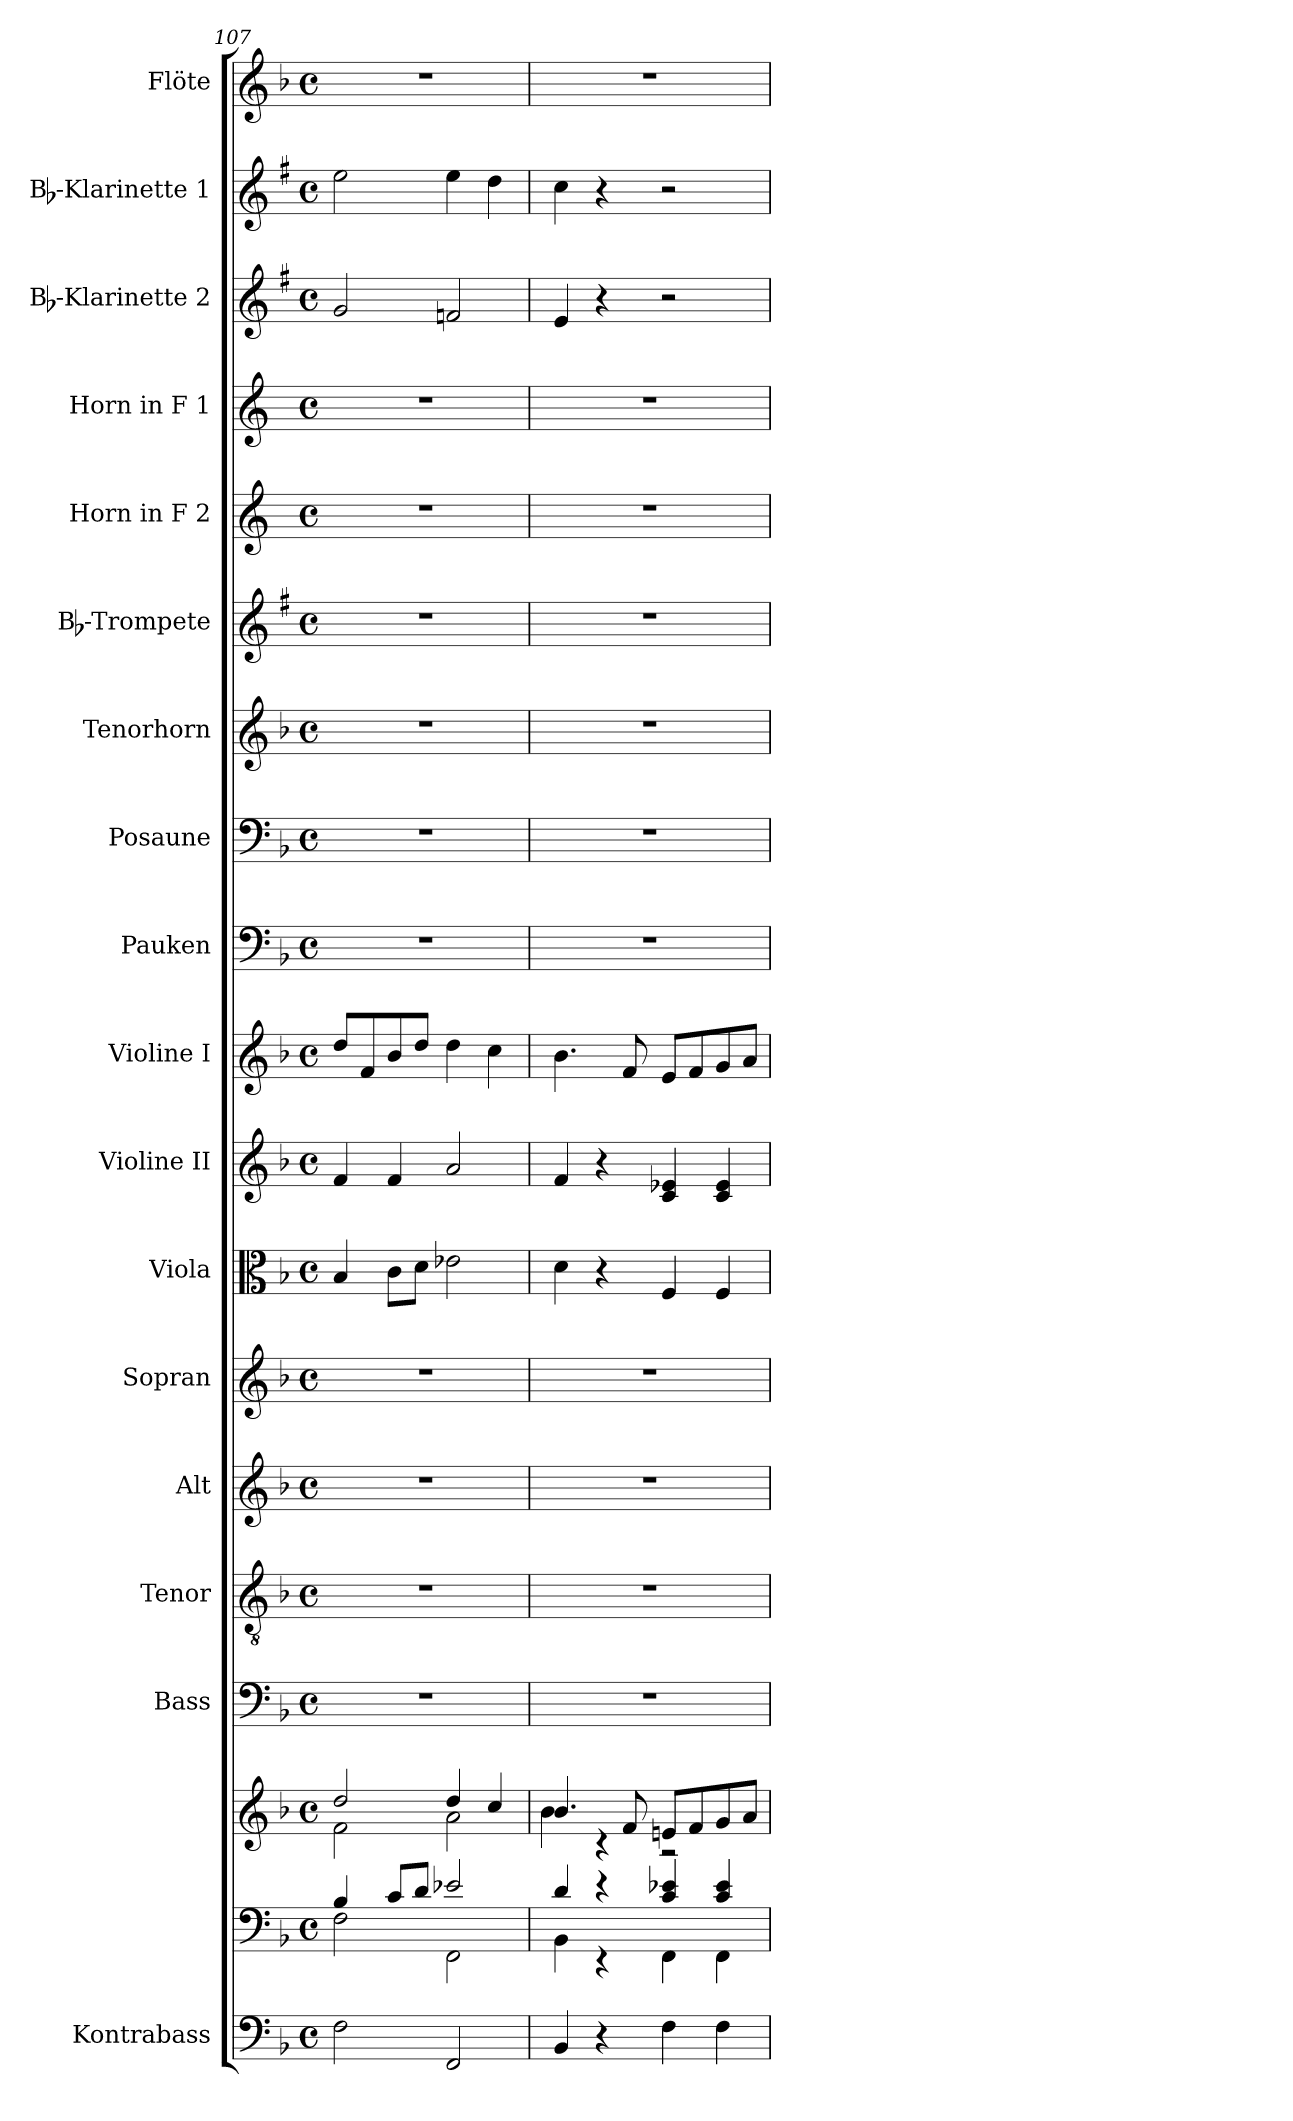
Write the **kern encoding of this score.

**kern	**kern	**kern	**kern	**kern	**kern	**kern	**kern	**kern	**kern	**kern	**kern	**kern	**kern	**kern	**kern	**kern	**kern	**kern
*part18	*part17	*part17	*part16	*part15	*part14	*part13	*part12	*part11	*part10	*part9	*part8	*part7	*part6	*part5	*part4	*part3	*part2	*part1
*staff19	*staff18	*staff17	*staff16	*staff15	*staff14	*staff13	*staff12	*staff11	*staff10	*staff9	*staff8	*staff7	*staff6	*staff5	*staff4	*staff3	*staff2	*staff1
*I"Kontrabass	*	*	*I"Bass	*I"Tenor	*I"Alt	*I"Sopran	*I"Viola	*I"Violine II	*I"Violine I	*I"Pauken	*I"Posaune	*I"Tenorhorn	*I"Bb-Trompete	*I"Horn in F 2	*I"Horn in F 1	*I"Bb-Klarinette 2	*I"Bb-Klarinette 1	*I"Flöte
*I'Kb.	*	*	*I'B.	*I'T.	*I'A.	*I'S.	*I'Vla.	*I'Vl. II	*I'Vl. I	*I'Pk.	*I'Pos.	*I'T. Hrn.	*I'Bb Trp.	*	*	*I'Bb Kl. 2	*I'Bb Kl. 1	*I'Fl.
*clefF4	*clefF4	*clefG2	*clefF4	*clefGv2	*clefG2	*clefG2	*clefC3	*clefG2	*clefG2	*clefF4	*clefF4	*clefG2	*clefG2	*clefG2	*clefG2	*clefG2	*clefG2	*clefG2
*ITrd7c12	*	*	*	*	*	*	*	*	*	*	*	*ITrd8c14	*ITrd1c2	*ITrd4c7	*ITrd4c7	*ITrd1c2	*ITrd1c2	*
*k[b-]	*k[b-]	*k[b-]	*k[b-]	*k[b-]	*k[b-]	*k[b-]	*k[b-]	*k[b-]	*k[b-]	*k[b-]	*k[b-]	*k[b-]	*k[b-]	*k[b-]	*k[b-]	*k[b-]	*k[b-]	*k[b-]
*F:	*F:	*F:	*F:	*F:	*F:	*F:	*F:	*F:	*F:	*F:	*F:	*F:	*F:	*F:	*F:	*F:	*F:	*F:
*M4/4	*M4/4	*M4/4	*M4/4	*M4/4	*M4/4	*M4/4	*M4/4	*M4/4	*M4/4	*M4/4	*M4/4	*M4/4	*M4/4	*M4/4	*M4/4	*M4/4	*M4/4	*M4/4
*met(c)	*met(c)	*met(c)	*met(c)	*met(c)	*met(c)	*met(c)	*met(c)	*met(c)	*met(c)	*met(c)	*met(c)	*met(c)	*met(c)	*met(c)	*met(c)	*met(c)	*met(c)	*met(c)
=107	=107	=107	=107	=107	=107	=107	=107	=107	=107	=107	=107	=107	=107	=107	=107	=107	=107	=107
*	*^	*^	*	*	*	*	*	*	*	*	*	*	*	*	*	*	*	*
2FF\	4B-/	2F\	2dd/	2f\	1r	1r	1r	1r	4B-/	4f/	8dd/L	1r	1r	1r	1r	1r	1r	2f/	2dd\	1r
.	.	.	.	.	.	.	.	.	.	.	8f/	.	.	.	.	.	.	.	.	.
.	8c/L	.	.	.	.	.	.	.	8c\L	4f/	8b-/	.	.	.	.	.	.	.	.	.
.	8d/J	.	.	.	.	.	.	.	8d\J	.	8dd/J	.	.	.	.	.	.	.	.	.
2FFF/	2e-X/	2FF\	4dd/	2a\	.	.	.	.	2e-X\	2a/	4dd\	.	.	.	.	.	.	2e-X/	4dd\	.
.	.	.	4cc/	.	.	.	.	.	.	.	4cc\	.	.	.	.	.	.	.	4cc\	.
=108	=108	=108	=108	=108	=108	=108	=108	=108	=108	=108	=108	=108	=108	=108	=108	=108	=108	=108	=108	=108
4BBB-/	4d/	4BB-\	4.b-/	4b-\	1r	1r	1r	1r	4d\	4f/	4.b-\	1r	1r	1r	1r	1r	1r	4d/	4b-\	1r
4r	4r	4r	.	4rc	.	.	.	.	4r	4r	.	.	.	.	.	.	.	4r	4r	.
.	.	.	8f/	.	.	.	.	.	.	.	8f/	.	.	.	.	.	.	.	.	.
4FF\	4c/ 4e-X/	4FF\	8en/L	2rB	.	.	.	.	4F/	4c/ 4e-X/	8e/L	.	.	.	.	.	.	2r	2r	.
.	.	.	8f/	.	.	.	.	.	.	.	8f/	.	.	.	.	.	.	.	.	.
4FF\	4c/ 4e-/	4FF\	8g/	.	.	.	.	.	4F/	4c/ 4e-/	8g/	.	.	.	.	.	.	.	.	.
.	.	.	8a/J	.	.	.	.	.	.	.	8a/J	.	.	.	.	.	.	.	.	.
*	*v	*v	*	*	*	*	*	*	*	*	*	*	*	*	*	*	*	*	*	*
*	*	*v	*v	*	*	*	*	*	*	*	*	*	*	*	*	*	*	*	*
=	=	=	=	=	=	=	=	=	=	=	=	=	=	=	=	=	=	=
*-	*-	*-	*-	*-	*-	*-	*-	*-	*-	*-	*-	*-	*-	*-	*-	*-	*-	*-
